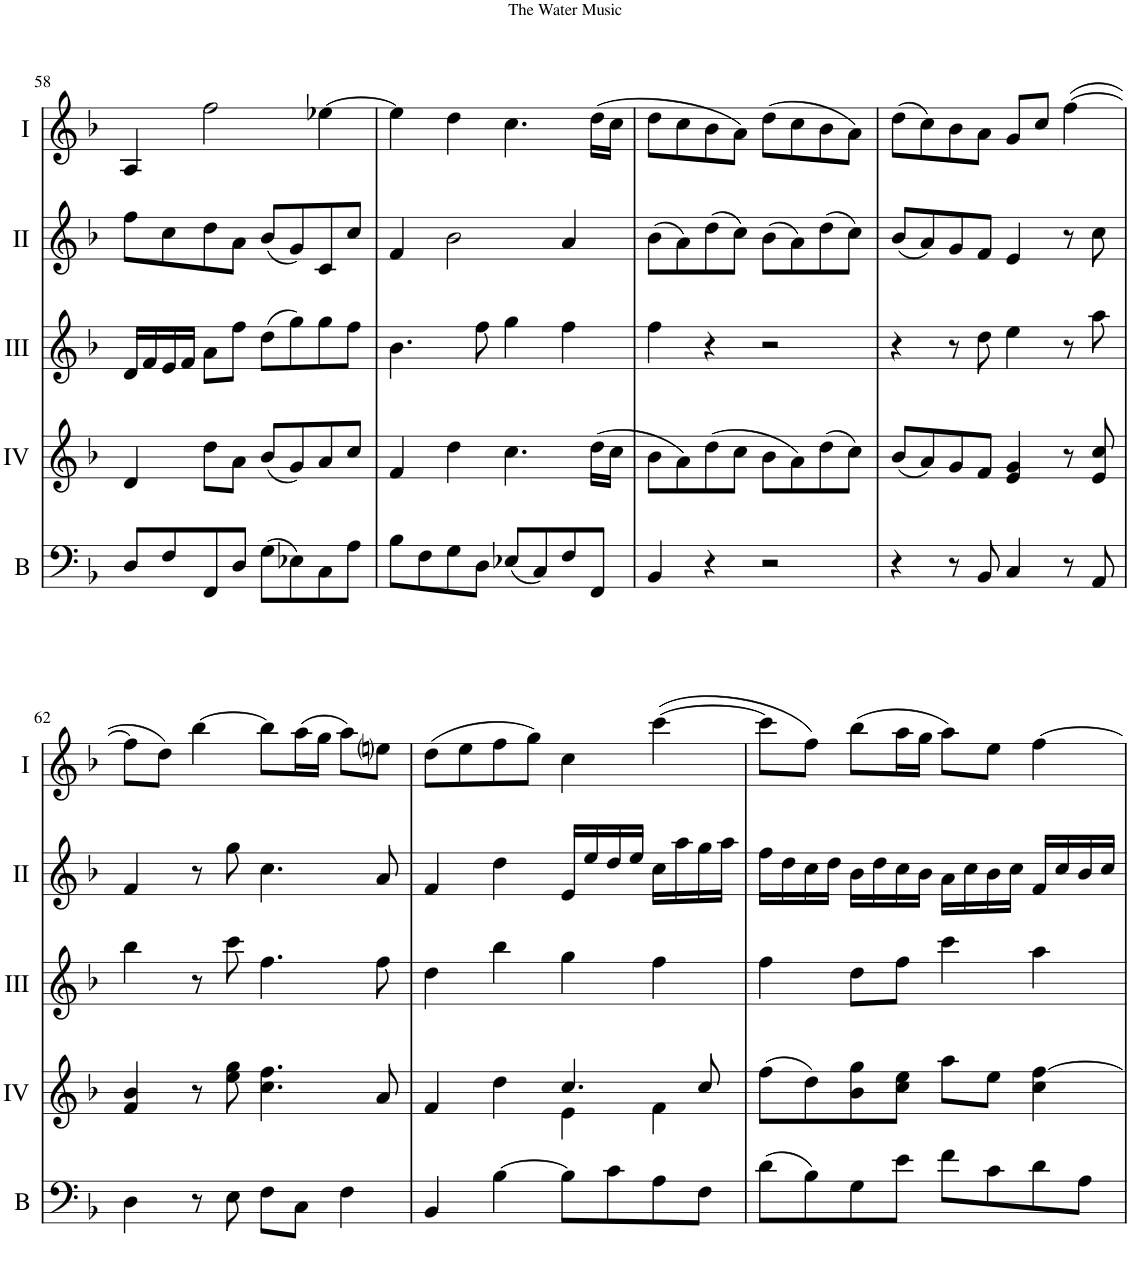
**kern	**kern	**kern	**kern	**kern
*part5	*part4	*part3	*part2	*part1
*staff5	*staff4	*staff3	*staff2	*staff1
*I"Bass	*I"Acc. 4	*I"Acc. 3	*I"Acc. 2	*I"Acc. 1
*I'B	*	*	*	*
!!LO:PB:g=z
*clefF4	*clefG2	*clefG2	*clefG2	*clefG2
*Trd7c12	*	*Trd7c12	*	*
*k[b-]	*k[b-]	*k[b-]	*k[b-]	*k[b-]
*M4/4	*M4/4	*M4/4	*M4/4	*M4/4
*met(c)	*met(c)	*met(c)	*met(c)	*met(c)
=58	=58	=58	=58	=58
8D/L	4d/	16d/LL	8ff\L	4A/
.	.	16f/	.	.
8F/	.	16e/	8cc\	.
.	.	16f/JJ	.	.
8FF/	8dd\L	8a\L	8dd\	2ff\
8D/J	8a\J	8ff\J	8a\J	.
(8G\L	(8b-/L	(8dd\L	(8b-/L	.
8E-X\)	8g/)	8gg\)	8g/)	.
8C\	8a/	8gg\	8c/	[4ee-X\
8A\J	8cc/J	8ff\J	8cc/J	.
=59	=59	=59	=59	=59
8B-\L	4f/	4.b-\	4f/	4ee-\]
8F\	.	.	.	.
8G\	4dd\	.	2b-\	4dd\
8D\J	.	8ff\	.	.
(8E-X/L	4.cc\	4gg\	.	4.cc\
8C/)	.	.	.	.
8F/	.	4ff\	4a/	.
8FF/J	(16dd\LL	.	.	(16dd\LL
.	16cc\JJ	.	.	16cc\JJ
=60	=60	=60	=60	=60
4BB-/	8b-\L	4ff\	(8b-\L	8dd\L
.	8a\)	.	8a\)	8cc\
4r	(8dd\	4r	(8dd\	8b-\
.	8cc\J	.	8cc\J)	8a\J)
2r	8b-\L	2r	(8b-\L	(8dd\L
.	8a\)	.	8a\)	8cc\
.	(8dd\	.	(8dd\	8b-\
.	8cc\J)	.	8cc\J)	8a\J)
=61	=61	=61	=61	=61
4r	(8b-/L	4r	(8b-/L	(8dd\L
.	8a/)	.	8a/)	8cc\)
8r	8g/	8r	8g/	8b-\
8BB-/	8f/J	8dd\	8f/J	8a\J
4C/	4e/ 4g/	4ee\	4e/	8g/L
.	.	.	.	8cc/J
8r	8r	8r	8r	([4ff\
8AA/	8e/ 8cc/	8aa\	8cc\	.
!!LO:LB:g=z
=62	=62	=62	=62	=62
4D\	4f/ 4b-/	4bb-\	4f/	8ff\L]
.	.	.	.	8dd\J)
8r	8r	8r	8r	[4bb-\
8E\	8ee\ 8gg\	8ccc\	8gg\	.
8F\L	4.cc\ 4.ff\	4.ff\	4.cc\	8bb-\L]
8C\J	.	.	.	(16aa\L
.	.	.	.	16gg\JJ
4F\	.	.	.	8aa\L)
.	8a/	8ff\	8a/	8eeni\J
=63	=63	=63	=63	=63
*	*^	*	*	*
4BB-/	4f/	2ryy	4dd\	4f/	(8dd\L
.	.	.	.	.	8ee\
[4B-\	4dd\	.	4bb-\	4dd\	8ff\
.	.	.	.	.	8gg\J)
8B-\L]	4.cc/	4e\	4gg\	16e/LL	4cc\
.	.	.	.	16ee/	.
8c\	.	.	.	16dd/	.
.	.	.	.	16ee/JJ	.
8A\	.	4f\	4ff\	16cc\LL	([4ccc\
.	.	.	.	16aa\	.
8F\J	8cc/	.	.	16gg\	.
.	.	.	.	16aa\JJ	.
*	*v	*v	*	*	*
=64	=64	=64	=64	=64
(8d\L	(8ff\L	4ff\	16ff\LL	8ccc\L]
.	.	.	16dd\	.
8B-\)	8dd\)	.	16cc\	8ff\J)
.	.	.	16dd\JJ	.
8G\	8b-\ 8gg\	8dd\L	16b-\LL	(8bb-\L
.	.	.	16dd\	.
8e\J	8cc\ 8ee\J	8ff\J	16cc\	16aa\L
.	.	.	16b-\JJ	16gg\JJ
8f\L	8aa\L	4ccc\	16a\LL	8aa\L)
.	.	.	16cc\	.
8c\	8ee\J	.	16b-\	8ee\J
.	.	.	16cc\JJ	.
8d\	4cc\ [4ff\	4aa\	16f/LL	[4ff\
.	.	.	16cc/	.
8A\J	.	.	16b-/	.
.	.	.	16cc/JJ	.
=	=	=	=	=
*-	*-	*-	*-	*-
